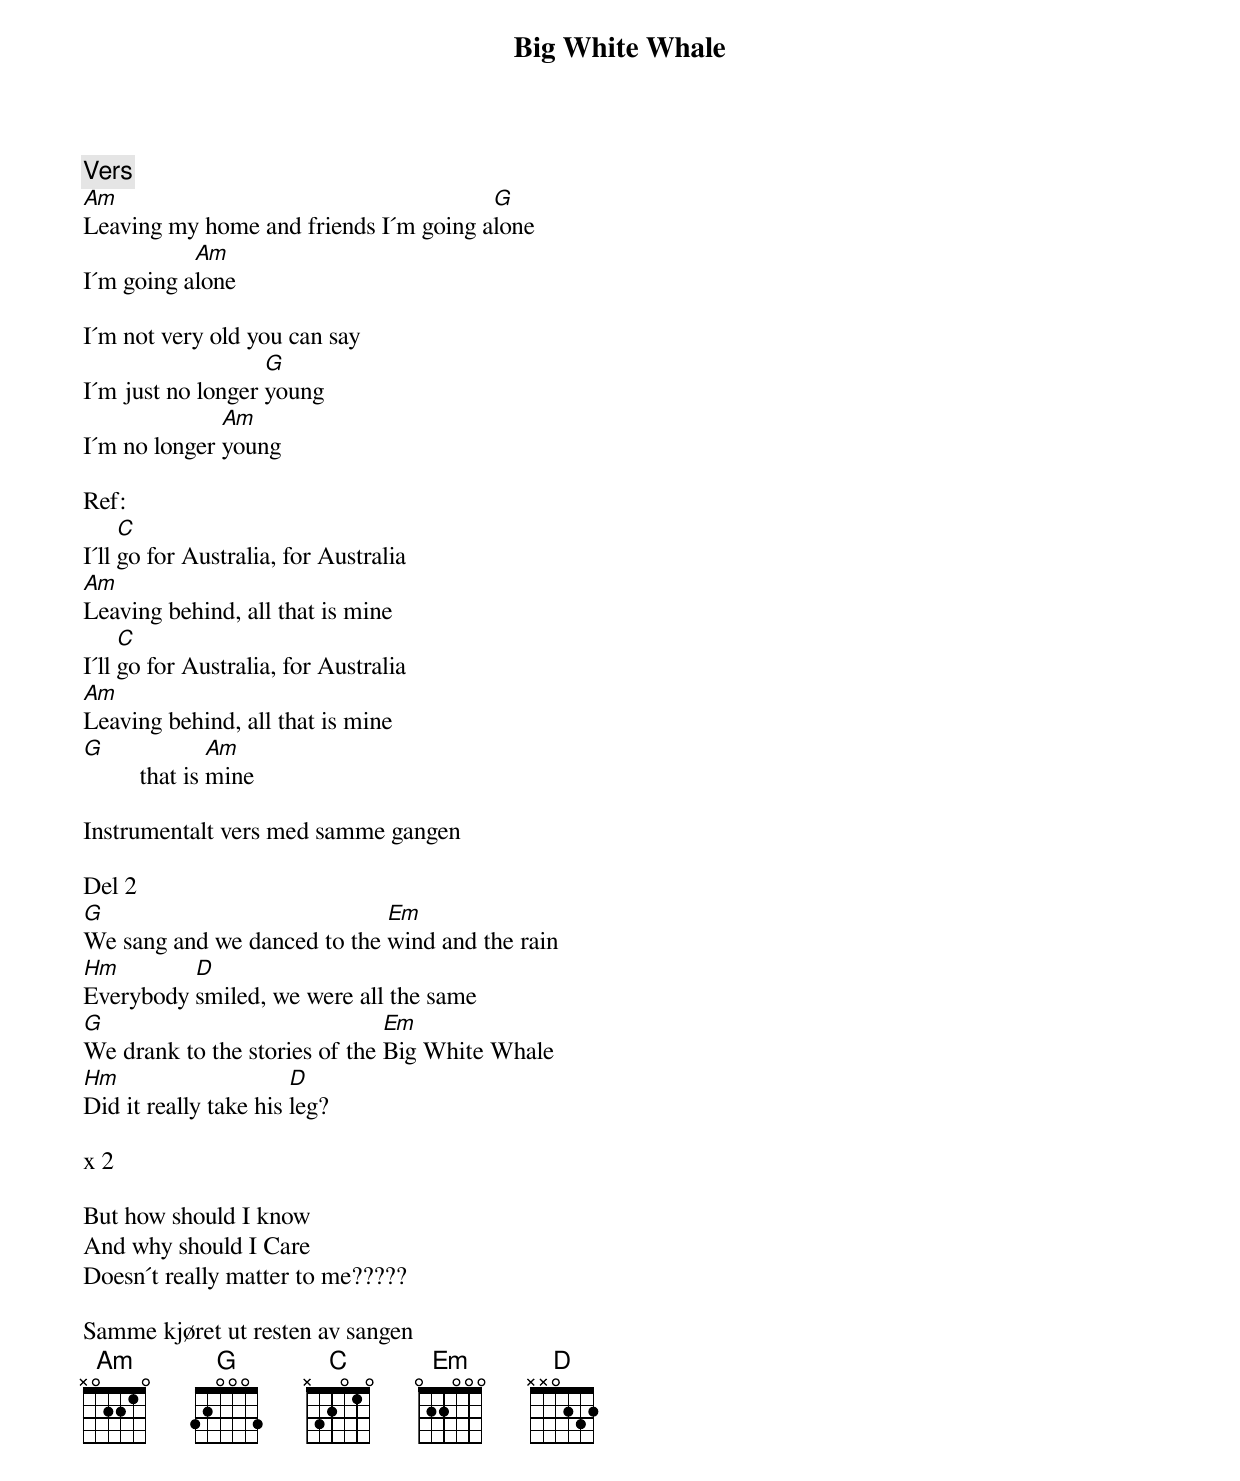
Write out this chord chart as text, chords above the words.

Big White Whale

Vers
Am                                     G
Leaving my home and friends I´m going alone
           Am
I´m going alone

I´m not very old you can say
                   G
I´m just no longer young
              Am
I´m no longer young

Ref:
     C
I´ll go for Australia, for Australia
Am
Leaving behind, all that is mine
     C
I´ll go for Australia, for Australia
Am
Leaving behind, all that is mine
G                Am
         that is mine

Instrumentalt vers med samme gangen

Del 2
G                            Em
We sang and we danced to the wind and the rain
Hm        D
Everybody smiled, we were all the same
G                              Em
We drank to the stories of the Big White Whale
Hm                     D
Did it really take his leg?

x 2

But how should I know
And why should I Care
Doesn´t really matter to me?????

Samme kjøret ut resten av sangen
